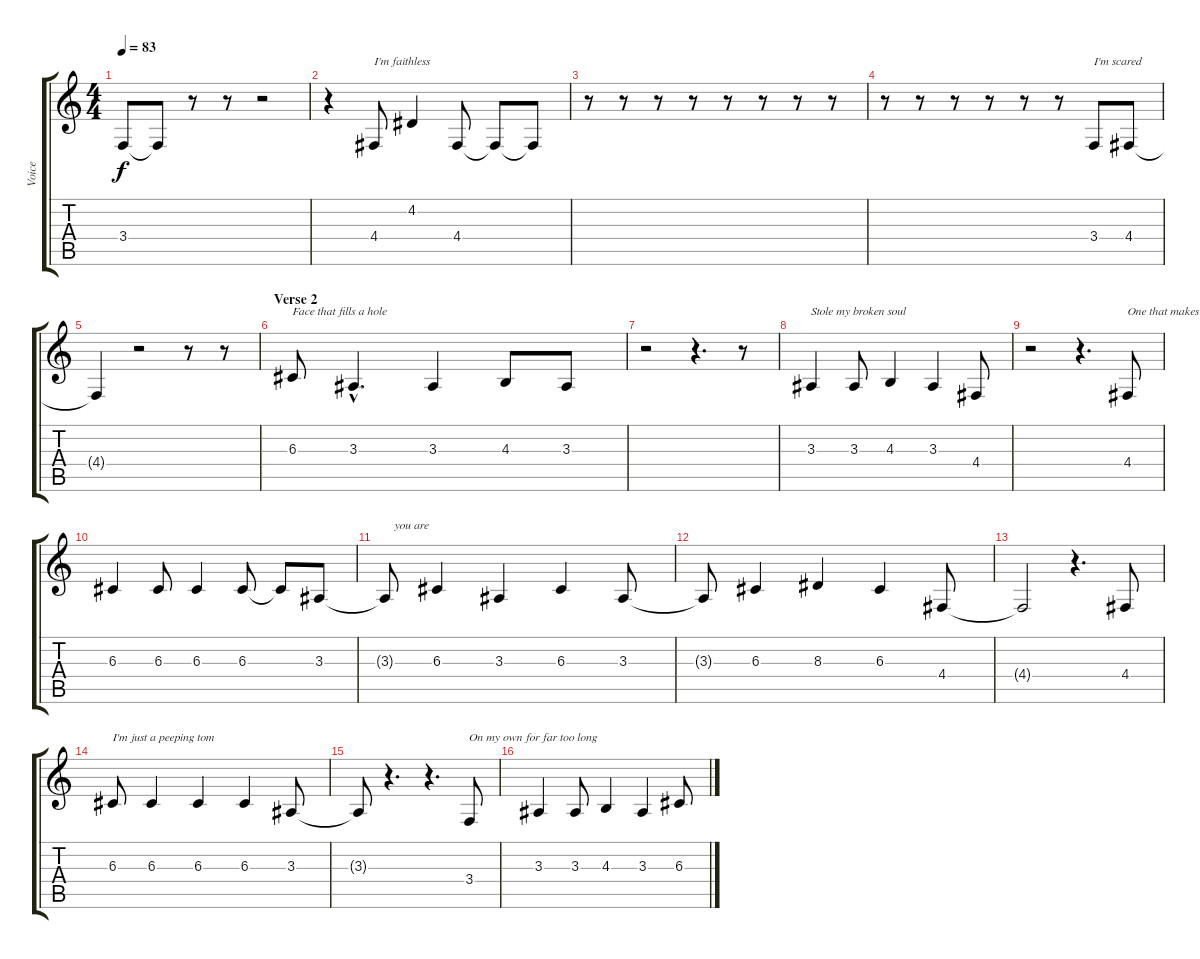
\track ("Voice" "Voice") {instrument lead2sawtooth}
\staff {score tabs}
\tuning (E4 B3 G3 D3 A2 D2) {hide}
\ts (4 4)
\tempo 83
\clef g2
\ks c
3.4{t}.8{dy f} 3.4{t}.8 r.8 r.8 r.2 |
r.4 4.4.8{txt "I'm faithless"} 4.2.4 4.4.8 4.4{t}.8 4.4{t}.8 |
r.8 r.8 r.8 r.8 r.8 r.8 r.8 r.8 |
r.8 r.8 r.8 r.8 r.8 r.8 3.4.8{txt "I'm scared"} 4.4.8 |
4.4{t}.4 r.2 r.8 r.8 |
\section ("" "Verse 2")
6.3.8{txt "Face that fills a hole"} 3.3{hac}.4{d} 3.3.4 4.3.8 3.3.8 |
r.2 r.4{d} r.8 |
3.3.4{txt "Stole my broken soul"} 3.3.8 4.3.4 3.3.4 4.4.8 |
r.2 r.4{d} 4.4.8{txt "One that makes me seem to feel much taller than"} |
6.3.4 6.3.8 6.3.4 6.3.8 6.3{t}.8 3.3.8 |
3.3{t}.8{txt "   you are"} 6.3.4 3.3.4 6.3.4 3.3.8 |
3.3{t}.8 6.3.4 8.3.4 6.3.4 4.4.8 |
4.4{t}.2 r.4{d} 4.4.8 |
6.3.8{txt "I'm just a peeping tom"} 6.3.4 6.3.4 6.3.4 3.3.8 |
3.3{t}.8 r.4{d} r.4{d} 3.4.8{txt "On my own for far too long"} |
3.3.4 3.3.8 4.3.4 3.3.4 6.3.8
